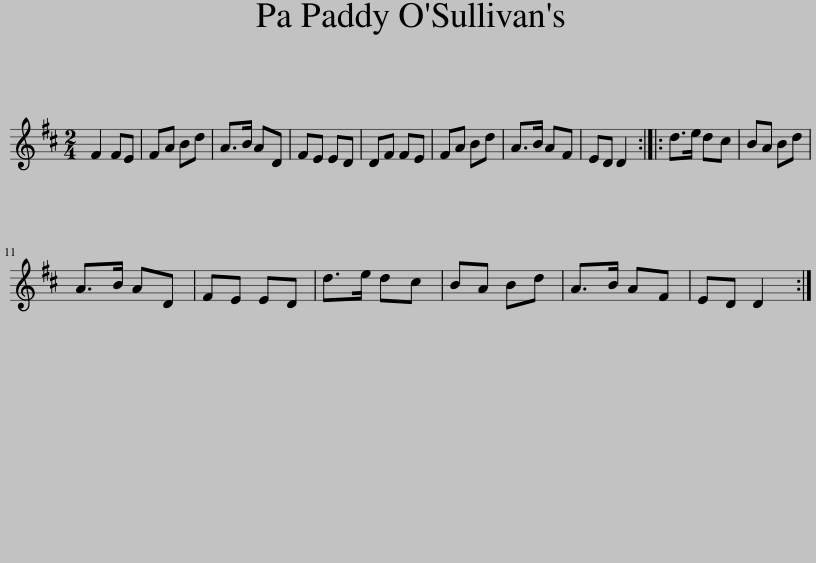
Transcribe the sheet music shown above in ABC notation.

X:1
L:1/8
M:2/4
I:linebreak $
K:D
V:1 treble
V:1
 F2 FE | FA Bd | A>B AD | FE ED | DF FE | %5
 FA Bd | A>B AF | ED D2 :: d>e dc | BA Bd |$ %10
 A>B AD | FE ED | d>e dc | BA Bd | A>B AF | %15
 ED D2 :| %16
